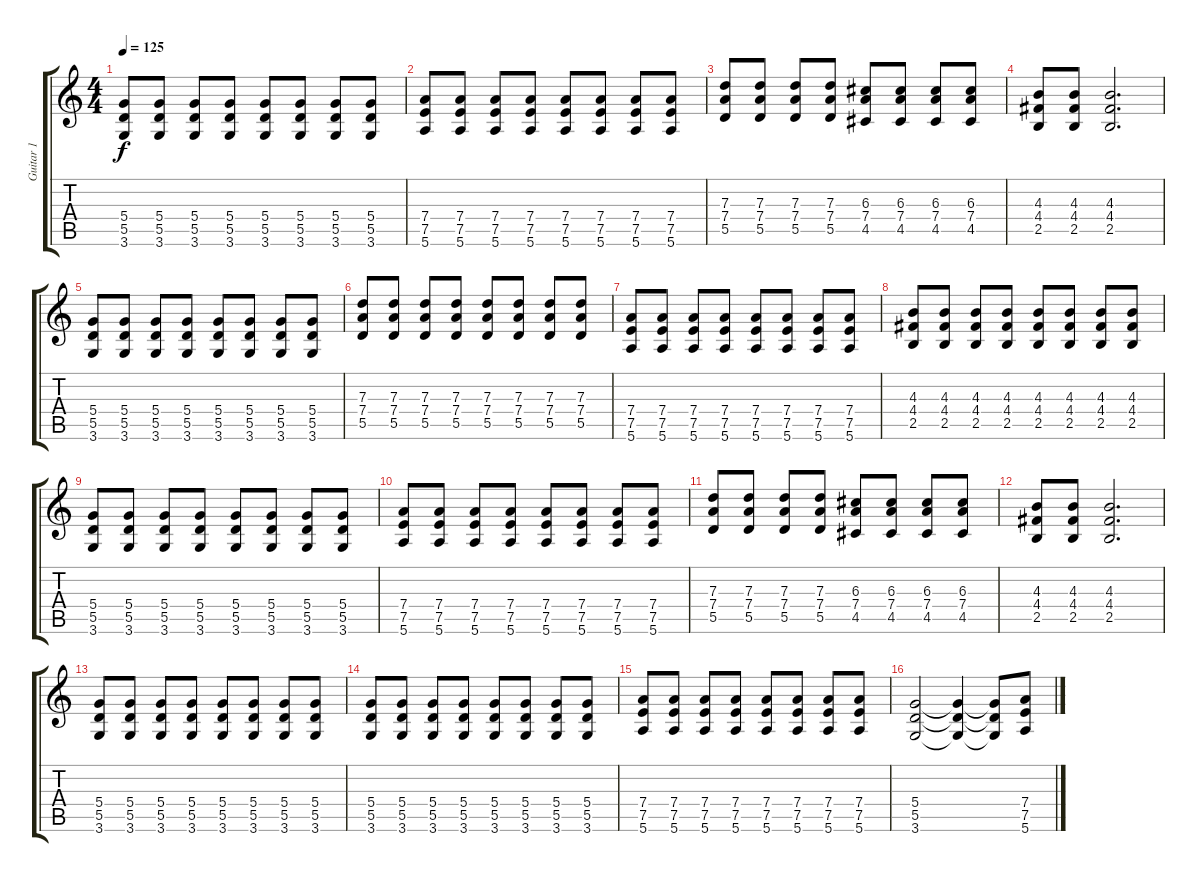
\track ("Guitar 1" "Guitar 1") {instrument distortionguitar}
\staff {score tabs}
\tuning (E4 B3 G3 D3 A2 E2) {hide}
\ts (4 4)
\tempo 125
\clef g2
\ks c
(5.4 5.5 3.6).8{dy f} (5.4 5.5 3.6).8 (5.4 5.5 3.6).8 (5.4 5.5 3.6).8 (5.4 5.5 3.6).8 (5.4 5.5 3.6).8 (5.4 5.5 3.6).8 (5.4 5.5 3.6).8 |
(7.4 7.5 5.6).8 (7.4 7.5 5.6).8 (7.4 7.5 5.6).8 (7.4 7.5 5.6).8 (7.4 7.5 5.6).8 (7.4 7.5 5.6).8 (7.4 7.5 5.6).8 (7.4 7.5 5.6).8 |
(7.3 7.4 5.5).8 (7.3 7.4 5.5).8 (7.3 7.4 5.5).8 (7.3 7.4 5.5).8 (6.3 7.4 4.5).8 (6.3 7.4 4.5).8 (6.3 7.4 4.5).8 (6.3 7.4 4.5).8 |
(4.3 4.4 2.5).8 (4.3 4.4 2.5).8 (4.3 4.4 2.5).2{d} |
(5.4 5.5 3.6).8 (5.4 5.5 3.6).8 (5.4 5.5 3.6).8 (5.4 5.5 3.6).8 (5.4 5.5 3.6).8 (5.4 5.5 3.6).8 (5.4 5.5 3.6).8 (5.4 5.5 3.6).8 |
(7.3 7.4 5.5).8 (7.3 7.4 5.5).8 (7.3 7.4 5.5).8 (7.3 7.4 5.5).8 (7.3 7.4 5.5).8 (7.3 7.4 5.5).8 (7.3 7.4 5.5).8 (7.3 7.4 5.5).8 |
(7.4 7.5 5.6).8 (7.4 7.5 5.6).8 (7.4 7.5 5.6).8 (7.4 7.5 5.6).8 (7.4 7.5 5.6).8 (7.4 7.5 5.6).8 (7.4 7.5 5.6).8 (7.4 7.5 5.6).8 |
(4.3 4.4 2.5).8 (4.3 4.4 2.5).8 (4.3 4.4 2.5).8 (4.3 4.4 2.5).8 (4.3 4.4 2.5).8 (4.3 4.4 2.5).8 (4.3 4.4 2.5).8 (4.3 4.4 2.5).8 |
(5.4 5.5 3.6).8 (5.4 5.5 3.6).8 (5.4 5.5 3.6).8 (5.4 5.5 3.6).8 (5.4 5.5 3.6).8 (5.4 5.5 3.6).8 (5.4 5.5 3.6).8 (5.4 5.5 3.6).8 |
(7.4 7.5 5.6).8 (7.4 7.5 5.6).8 (7.4 7.5 5.6).8 (7.4 7.5 5.6).8 (7.4 7.5 5.6).8 (7.4 7.5 5.6).8 (7.4 7.5 5.6).8 (7.4 7.5 5.6).8 |
(7.3 7.4 5.5).8 (7.3 7.4 5.5).8 (7.3 7.4 5.5).8 (7.3 7.4 5.5).8 (6.3 7.4 4.5).8 (6.3 7.4 4.5).8 (6.3 7.4 4.5).8 (6.3 7.4 4.5).8 |
(4.3 4.4 2.5).8 (4.3 4.4 2.5).8 (4.3 4.4 2.5).2{d} |
(5.4 5.5 3.6).8 (5.4 5.5 3.6).8 (5.4 5.5 3.6).8 (5.4 5.5 3.6).8 (5.4 5.5 3.6).8 (5.4 5.5 3.6).8 (5.4 5.5 3.6).8 (5.4 5.5 3.6).8 |
(5.4 5.5 3.6).8 (5.4 5.5 3.6).8 (5.4 5.5 3.6).8 (5.4 5.5 3.6).8 (5.4 5.5 3.6).8 (5.4 5.5 3.6).8 (5.4 5.5 3.6).8 (5.4 5.5 3.6).8 |
(7.4 7.5 5.6).8 (7.4 7.5 5.6).8 (7.4 7.5 5.6).8 (7.4 7.5 5.6).8 (7.4 7.5 5.6).8 (7.4 7.5 5.6).8 (7.4 7.5 5.6).8 (7.4 7.5 5.6).8 |
(5.4 5.5 3.6).2 (5.4{t} 5.5{t} 3.6{t}).4 (5.4{t} 5.5{t} 3.6{t}).8 (7.4 7.5 5.6).8
